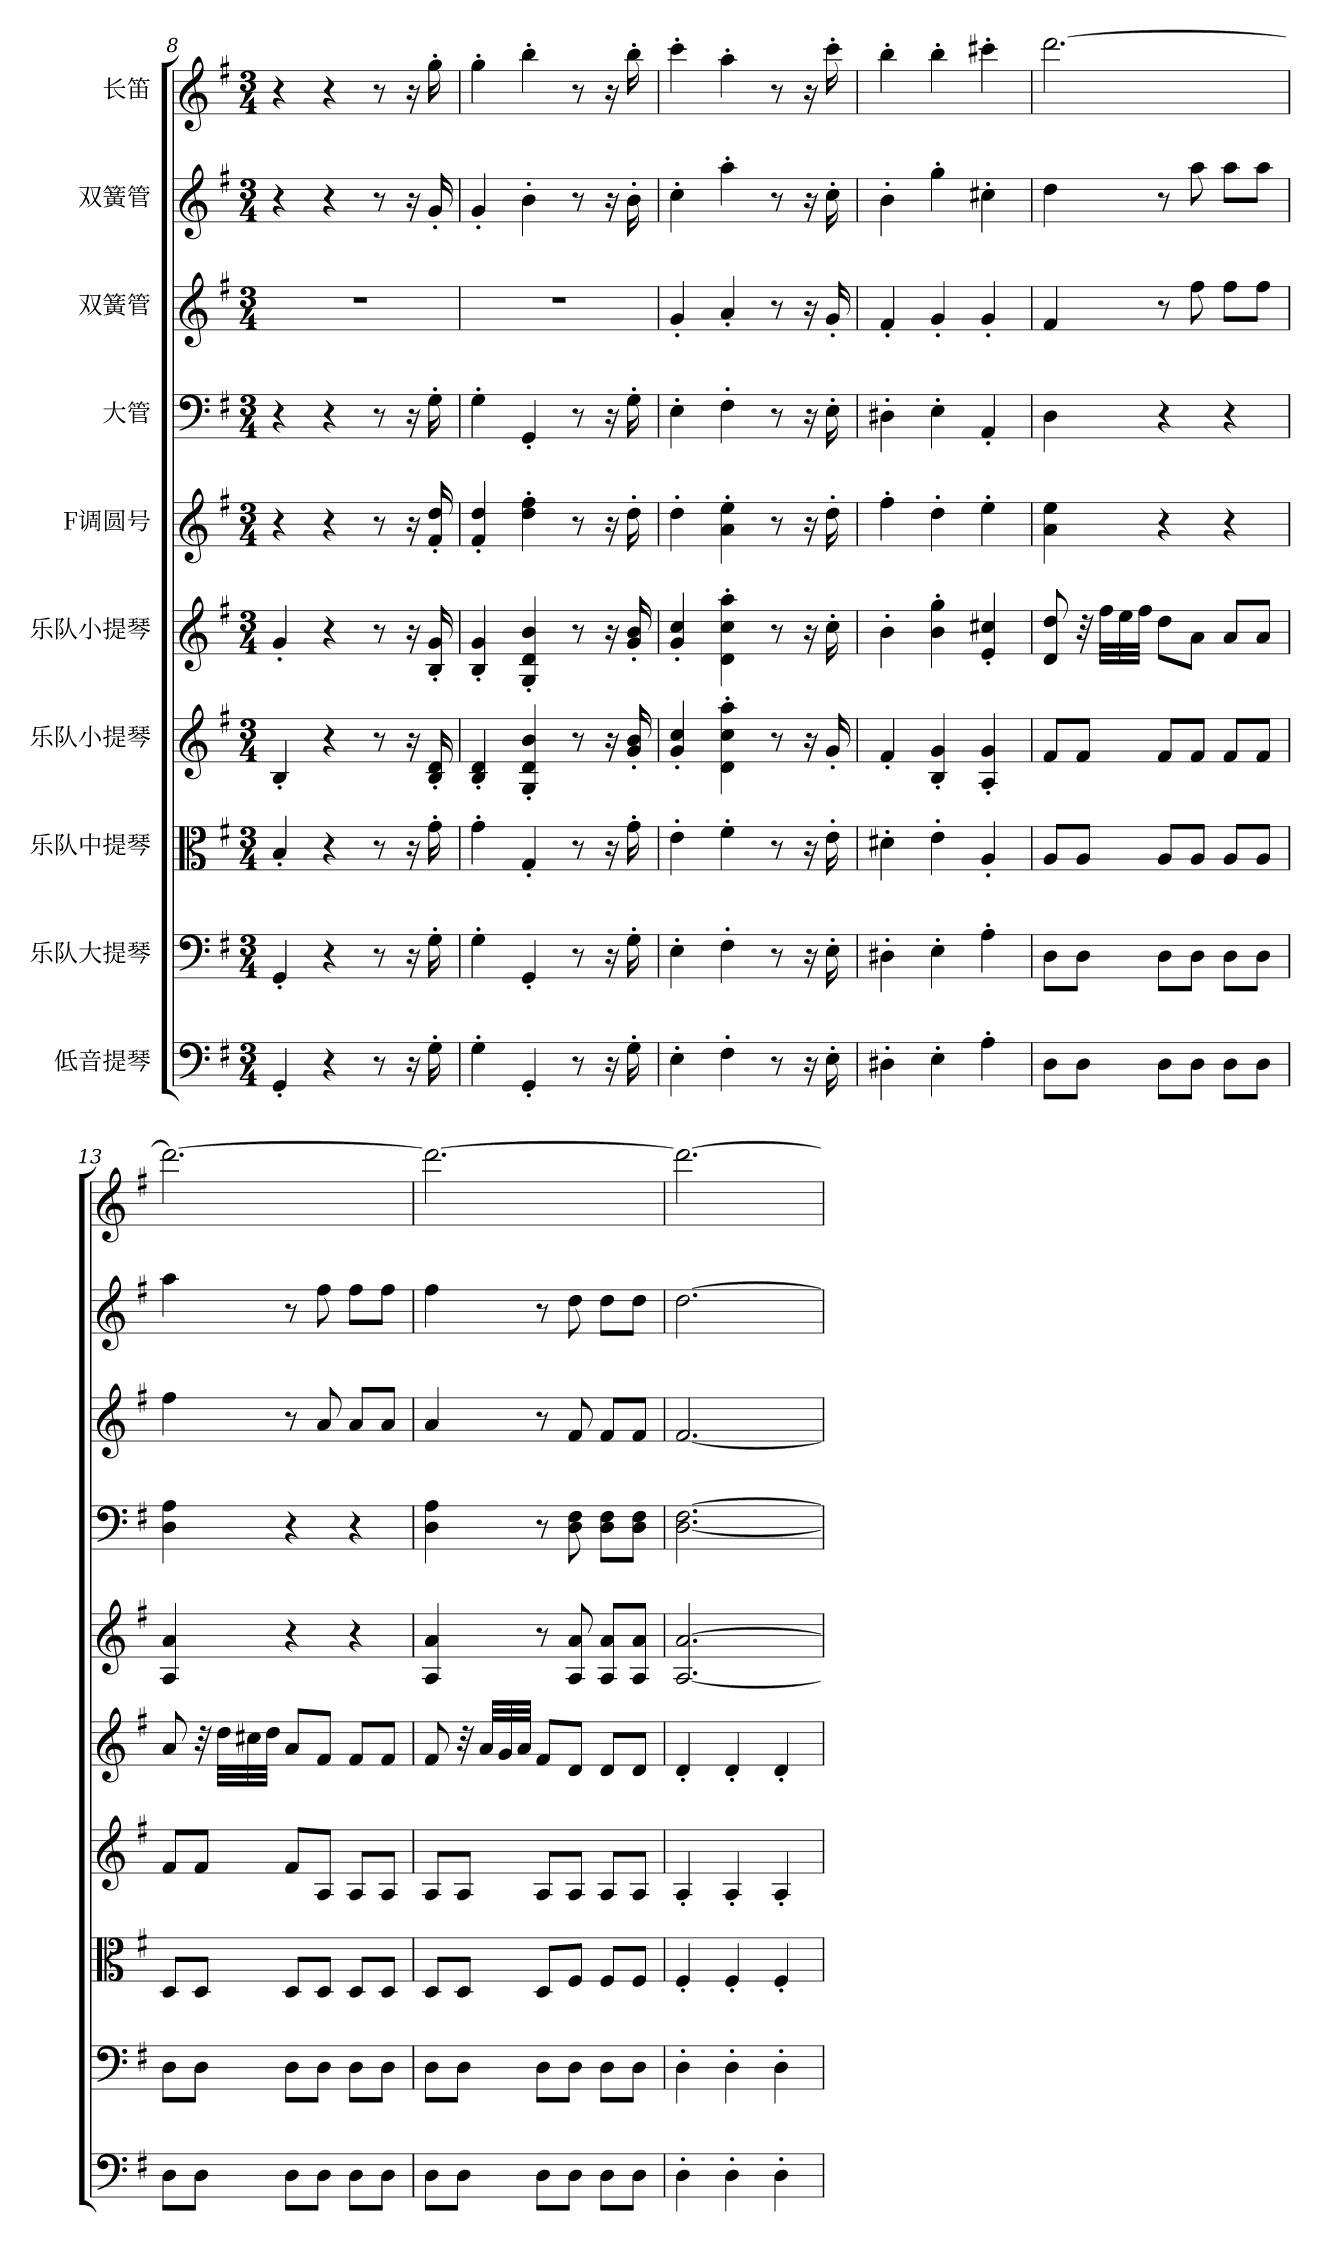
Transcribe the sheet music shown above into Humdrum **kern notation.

**kern	**kern	**kern	**kern	**kern	**kern	**kern	**kern	**kern	**kern
*part10	*part9	*part8	*part7	*part6	*part5	*part4	*part3	*part2	*part1
*staff10	*staff9	*staff8	*staff7	*staff6	*staff5	*staff4	*staff3	*staff2	*staff1
*I"低音提琴	*I"乐队大提琴	*I"乐队中提琴	*I"乐队小提琴	*I"乐队小提琴	*I"F调圆号	*I"大管	*I"双簧管	*I"双簧管	*I"长笛
*clefF4	*clefF4	*clefC3	*clefG2	*clefG2	*clefG2	*clefF4	*clefG2	*clefG2	*clefG2
*ITrd7c12	*	*	*	*	*ITrd4c7	*	*	*	*
*k[f#]	*k[f#]	*k[f#]	*k[f#]	*k[f#]	*k[]	*k[f#]	*k[f#]	*k[f#]	*k[f#]
*M3/4	*M3/4	*M3/4	*M3/4	*M3/4	*M3/4	*M3/4	*M3/4	*M3/4	*M3/4
=8	=8	=8	=8	=8	=8	=8	=8	=8	=8
4GGG'/	4GG'/	4B'/	4B'/	4g'/	4r	4r	2.r	4r	4r
4r	4r	4r	4r	4r	4r	4r	.	4r	4r
8r	8r	8r	8r	8r	8r	8r	.	8r	8r
16r	16r	16r	16r	16r	16r	16r	.	16r	16r
16GG'\	16G'\	16g'\	16B/' 16d/'	16B/' 16g/'	16B/' 16g/'	16G'\	.	16g'/	16gg'\
=9	=9	=9	=9	=9	=9	=9	=9	=9	=9
4GG'\	4G'\	4g'\	4B/' 4d/'	4B/' 4g/'	4B/' 4g/'	4G'\	2.r	4g'/	4gg'\
4GGG'/	4GG'/	4G'/	4G/' 4d/' 4b/'	4G/' 4d/' 4b/'	4g\' 4b\'	4GG'/	.	4b'\	4bb'\
8r	8r	8r	8r	8r	8r	8r	.	8r	8r
16r	16r	16r	16r	16r	16r	16r	.	16r	16r
16GG'\	16G'\	16g'\	16g/' 16b/'	16g/' 16b/'	16g'\	16G'\	.	16b'\	16bb'\
!!LO:PB:g=z
=10	=10	=10	=10	=10	=10	=10	=10	=10	=10
4EE'\	4E'\	4e'\	4g/' 4cc/'	4g/' 4cc/'	4g'\	4E'\	4g'/	4cc'\	4ccc'\
4FF#'\	4F#'\	4f#'\	4d\' 4cc\' 4aa\'	4d\' 4cc\' 4aa\'	4d\' 4a\'	4F#'\	4a'/	4aa'\	4aa'\
8r	8r	8r	8r	8r	8r	8r	8r	8r	8r
16r	16r	16r	16r	16r	16r	16r	16r	16r	16r
16EE'\	16E'\	16e'\	16g'/	16cc'\	16g'\	16E'\	16g'/	16cc'\	16ccc'\
=11	=11	=11	=11	=11	=11	=11	=11	=11	=11
4DD#X'\	4D#X'\	4d#X'\	4f#'/	4b'\	4b'\	4D#X'\	4f#'/	4b'\	4bb'\
4EE'\	4E'\	4e'\	4B/' 4g/'	4b\' 4gg\'	4g'\	4E'\	4g'/	4gg'\	4bb'\
4AA'\	4A'\	4A'/	4A/' 4g/'	4e/' 4cc#X/'	4a'\	4AA'/	4g'/	4cc#X'\	4ccc#X'\
=12	=12	=12	=12	=12	=12	=12	=12	=12	=12
8DD\L	8D\L	8A/L	8f#/L	8d/ 8dd/	4d\ 4a\	4D\	4f#/	4dd\	[2.ddd\
8DD\J	8D\J	8A/J	8f#/J	32r	.	.	.	.	.
.	.	.	.	32ff#\LLL	.	.	.	.	.
.	.	.	.	32ee\	.	.	.	.	.
.	.	.	.	32ff#\JJJ	.	.	.	.	.
8DD\L	8D\L	8A/L	8f#/L	8dd\L	4r	4r	8r	8r	.
8DD\J	8D\J	8A/J	8f#/J	8a\J	.	.	8ff#\	8aa\	.
8DD\L	8D\L	8A/L	8f#/L	8a/L	4r	4r	8ff#\L	8aa\L	.
8DD\J	8D\J	8A/J	8f#/J	8a/J	.	.	8ff#\J	8aa\J	.
=13	=13	=13	=13	=13	=13	=13	=13	=13	=13
8DD\L	8D\L	8D/L	8f#/L	8a/	4D/ 4d/	4D\ 4A\	4ff#\	4aa\	2.ddd\_
8DD\J	8D\J	8D/J	8f#/J	32r	.	.	.	.	.
.	.	.	.	32dd\LLL	.	.	.	.	.
.	.	.	.	32cc#X\	.	.	.	.	.
.	.	.	.	32dd\JJJ	.	.	.	.	.
8DD\L	8D\L	8D/L	8f#/L	8a/L	4r	4r	8r	8r	.
8DD\J	8D\J	8D/J	8A/J	8f#/J	.	.	8a/	8ff#\	.
8DD\L	8D\L	8D/L	8A/L	8f#/L	4r	4r	8a/L	8ff#\L	.
8DD\J	8D\J	8D/J	8A/J	8f#/J	.	.	8a/J	8ff#\J	.
!!LO:PB:g=z
=14	=14	=14	=14	=14	=14	=14	=14	=14	=14
8DD\L	8D\L	8D/L	8A/L	8f#/	4D/ 4d/	4D\ 4A\	4a/	4ff#\	2.ddd\_
8DD\J	8D\J	8D/J	8A/J	32r	.	.	.	.	.
.	.	.	.	32a/LLL	.	.	.	.	.
.	.	.	.	32g/	.	.	.	.	.
.	.	.	.	32a/JJJ	.	.	.	.	.
8DD\L	8D\L	8D/L	8A/L	8f#/L	8r	8r	8r	8r	.
8DD\J	8D\J	8F#/J	8A/J	8d/J	8D/ 8d/	8D\ 8F#\	8f#/	8dd\	.
8DD\L	8D\L	8F#/L	8A/L	8d/L	8D/ 8d/L	8D\ 8F#\L	8f#/L	8dd\L	.
8DD\J	8D\J	8F#/J	8A/J	8d/J	8D/ 8d/J	8D\ 8F#\J	8f#/J	8dd\J	.
=15	=15	=15	=15	=15	=15	=15	=15	=15	=15
4DD'\	4D'\	4F#'/	4A'/	4d'/	[2.D/ [2.d/	[2.D\ [2.F#\	[2.f#/	[2.dd\	2.ddd\_
4DD'\	4D'\	4F#'/	4A'/	4d'/	.	.	.	.	.
4DD'\	4D'\	4F#'/	4A'/	4d'/	.	.	.	.	.
=	=	=	=	=	=	=	=	=	=
*-	*-	*-	*-	*-	*-	*-	*-	*-	*-
